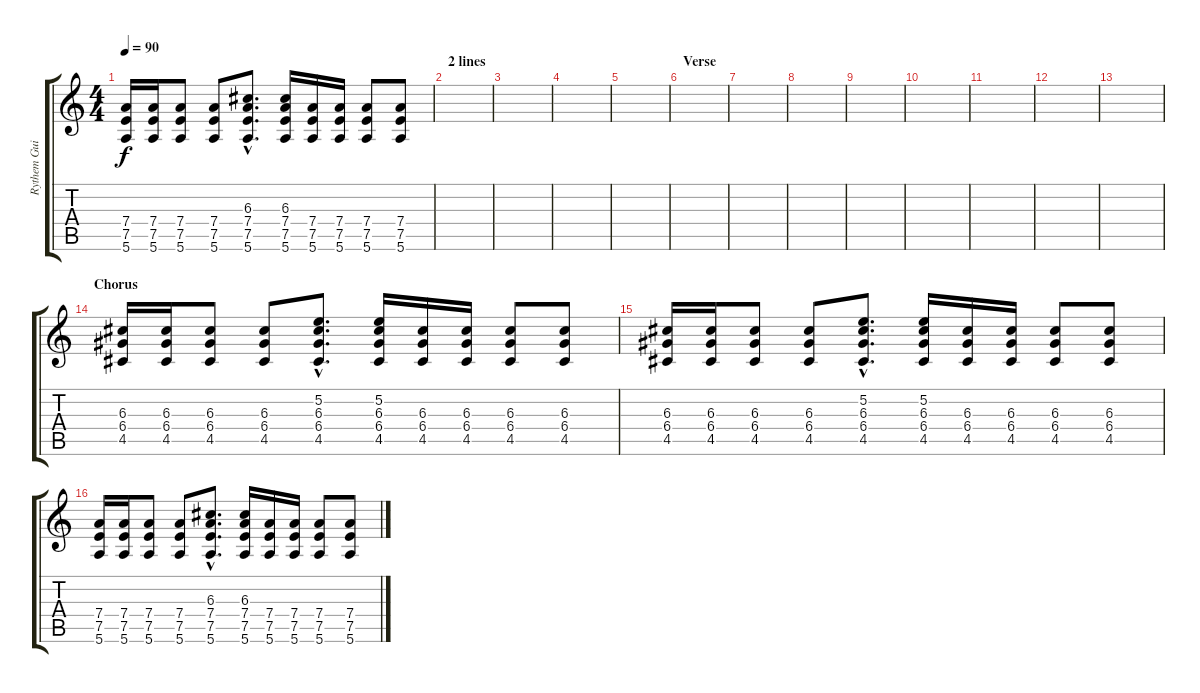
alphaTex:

\track ("Rythem Guitar" "Rythem Gui") {instrument overdrivenguitar}
\staff {score tabs}
\tuning (E4 B3 G3 D3 A2 E2) {hide}
\ts (4 4)
\tempo 90
\clef g2
\ks c
(7.4 7.5 5.6).16{dy f} (7.4 7.5 5.6).16 (7.4 7.5 5.6).8 (7.4 7.5 5.6).8 (6.3{hac} 7.4{hac} 7.5{hac} 5.6{hac}).8{d} (6.3 7.4 7.5 5.6).16 (7.4 7.5 5.6).16 (7.4 7.5 5.6).16 (7.4 7.5 5.6).8 (7.4 7.5 5.6).8 |
\section ("" "2 lines")
|
|
|
|
\section ("" "Verse")
|
|
|
|
|
|
|
|
\section ("" "Chorus")
(6.3 6.4 4.5).16{volume 13 balance 3} (6.3 6.4 4.5).16 (6.3 6.4 4.5).8 (6.3 6.4 4.5).8 (5.2{hac} 6.3{hac} 6.4{hac} 4.5{hac}).8{d} (5.2 6.3 6.4 4.5).16 (6.3 6.4 4.5).16 (6.3 6.4 4.5).16 (6.3 6.4 4.5).8 (6.3 6.4 4.5).8 |
(6.3 6.4 4.5).16 (6.3 6.4 4.5).16 (6.3 6.4 4.5).8 (6.3 6.4 4.5).8 (5.2{hac} 6.3{hac} 6.4{hac} 4.5{hac}).8{d} (5.2 6.3 6.4 4.5).16 (6.3 6.4 4.5).16 (6.3 6.4 4.5).16 (6.3 6.4 4.5).8 (6.3 6.4 4.5).8 |
(7.4 7.5 5.6).16 (7.4 7.5 5.6).16 (7.4 7.5 5.6).8 (7.4 7.5 5.6).8 (6.3{hac} 7.4{hac} 7.5{hac} 5.6{hac}).8{d} (6.3 7.4 7.5 5.6).16 (7.4 7.5 5.6).16 (7.4 7.5 5.6).16 (7.4 7.5 5.6).8 (7.4 7.5 5.6).8
